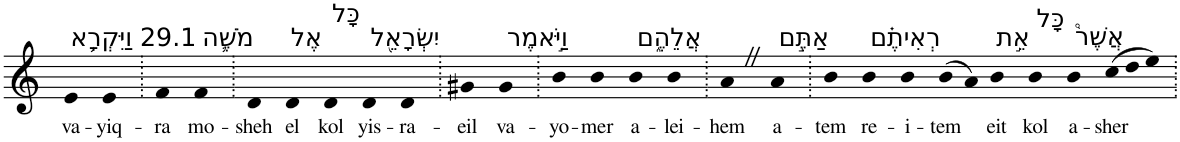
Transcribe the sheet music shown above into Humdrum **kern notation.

**kern	**text
*part1	*part1
*staff1	*staff1
*I"Piano	*
*I'Pno	*
*clefG2	*
*k[]	*
=1	=1
!LO:TX:a:t=29.1 וַיִּקְרָ֥א	!
!	!LO:LY:b
4e	va-
!	!LO:LY:b
4e	-yiq-
=2.	=2.
!	!LO:LY:b
4f	-ra
!LO:TX:a:t=מֹשֶׁ֛ה	!
!	!LO:LY:b
4f	mo-
=3.	=3.
!	!LO:LY:b
4d	-sheh
!LO:TX:a:t=אֶל	!
!	!LO:LY:b
4d	el
!LO:TX:a:t=כָּל	!
!	!LO:LY:b
4d	kol
!LO:TX:a:t=יִשְׂרָאֵ֖ל	!
!	!LO:LY:b
4d	yis-
!	!LO:LY:b
4d	-ra-
=4.	=4.
!	!LO:LY:b
4g#X	-eil
!LO:TX:a:t=וַיֹּ֣אמֶר	!
!	!LO:LY:b
4g#	va-
=5.	=5.
!	!LO:LY:b
4b	-yo-
!	!LO:LY:b
4b	-mer
!LO:TX:a:t=אֲלֵהֶ֑ם	!
!	!LO:LY:b
4b	a-
!	!LO:LY:b
4b	-lei-
=6.	=6.
!	!LO:LY:b
4aZ	-hem
!LO:TX:a:t=אַתֶּ֣ם	!
!	!LO:LY:b
4a	a-
=7.	=7.
!	!LO:LY:b
4b	-tem
!LO:TX:a:t=רְאִיתֶ֗ם	!
!	!LO:LY:b
4b	re-
!	!LO:LY:b
4b	-i-
!	!LO:LY:b
(8b	-tem
8a)	.
!LO:TX:a:t=אֵ֣ת	!
!	!LO:LY:b
4b	eit
!LO:TX:a:t=כָּל	!
!	!LO:LY:b
4b	kol
!LO:TX:a:t=אֲשֶׁר֩	!
!	!LO:LY:b
4b	a-
!	!LO:LY:b
(12cc	-sher
12dd	.
12ee)	.
=.	=.
*-	*-
